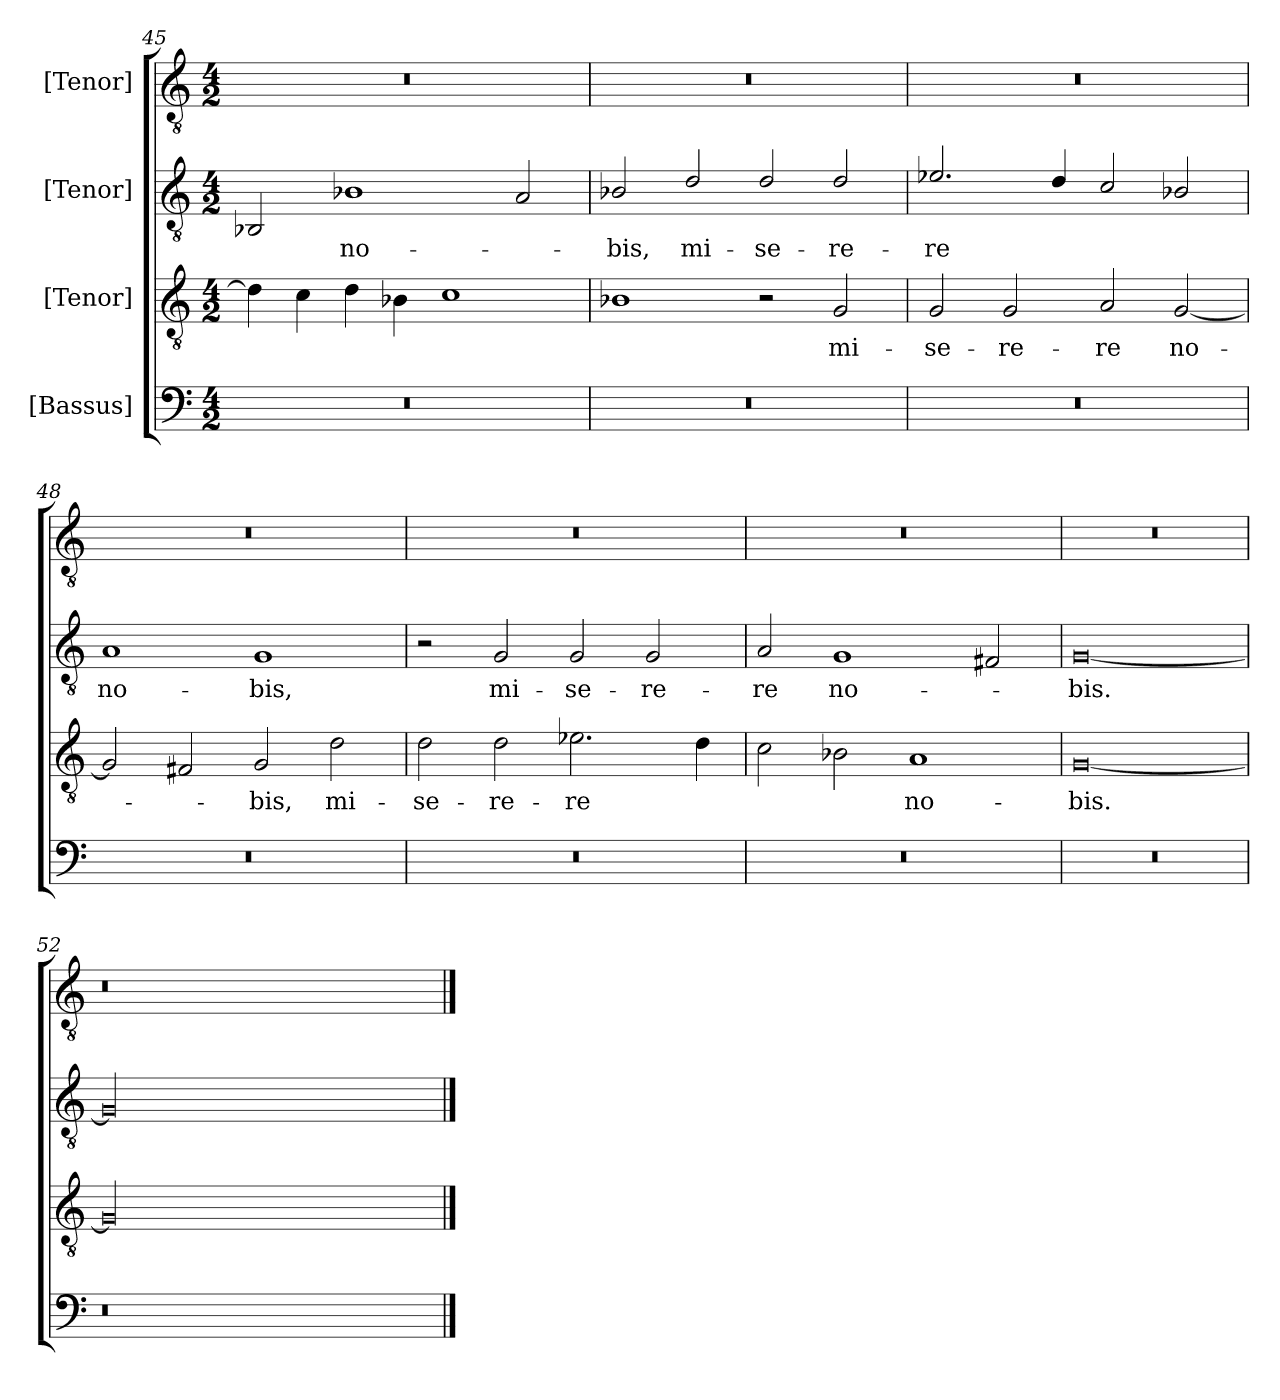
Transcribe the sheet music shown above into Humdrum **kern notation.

**kern	**kern	**text	**kern	**text	**kern
*part4	*part3	*part3	*part2	*part2	*part1
*staff4	*staff3	*staff3	*staff2	*staff2	*staff1
*I"[Bassus]	*I"[Tenor]	*	*I"[Tenor]	*	*I"[Tenor]
*clefF4	*clefGv2	*	*clefGv2	*	*clefGv2
*k[]	*k[]	*	*k[]	*	*k[]
*M4/2	*M4/2	*	*M4/2	*	*M4/2
=45	=45	=45	=45	=45	=45
0r	4d\]	.	2BB-X/	.	0r
.	4c\	.	.	.	.
.	4d\	.	1B-X/	no-	.
.	4B-X\	.	.	.	.
.	1c\	.	.	.	.
.	.	.	2A/	.	.
=46	=46	=46	=46	=46	=46
0r	1B-X\	.	2B-X/	-bis,	0r
.	.	.	2d/	mi-	.
.	2r	.	2d/	-se-	.
.	2G/	mi-	2d/	-re-	.
=47	=47	=47	=47	=47	=47
0r	2G/	-se-	2.e-X/	-re	0r
.	2G/	-re-	.	.	.
.	.	.	4d/	.	.
.	2A/	-re	2c/	.	.
.	[2G/	no-	2B-X/	.	.
=48	=48	=48	=48	=48	=48
0r	2G/]	.	1A/	no-	0r
.	2F#X/	.	.	.	.
.	2G/	-bis,	1G/	-bis,	.
.	2d\	mi-	.	.	.
=49	=49	=49	=49	=49	=49
0r	2d\	-se-	2r	.	0r
.	2d\	-re-	2G/	mi-	.
.	2.e-X\	-re	2G/	-se-	.
.	.	.	2G/	-re-	.
.	4d\	.	.	.	.
=50	=50	=50	=50	=50	=50
0r	2c\	.	2A/	-re	0r
.	2B-X\	.	1G/	no-	.
.	1A/	no-	.	.	.
.	.	.	2F#X/	.	.
=51	=51	=51	=51	=51	=51
0r	[0G/	-bis.	[0G/	-bis.	0r
=52	=52	=52	=52	=52	=52
0r	00G/]	.	00G/]	.	0r
0ryy	.	.	.	.	0ryy
==	==	==	==	==	==
*-	*-	*-	*-	*-	*-
